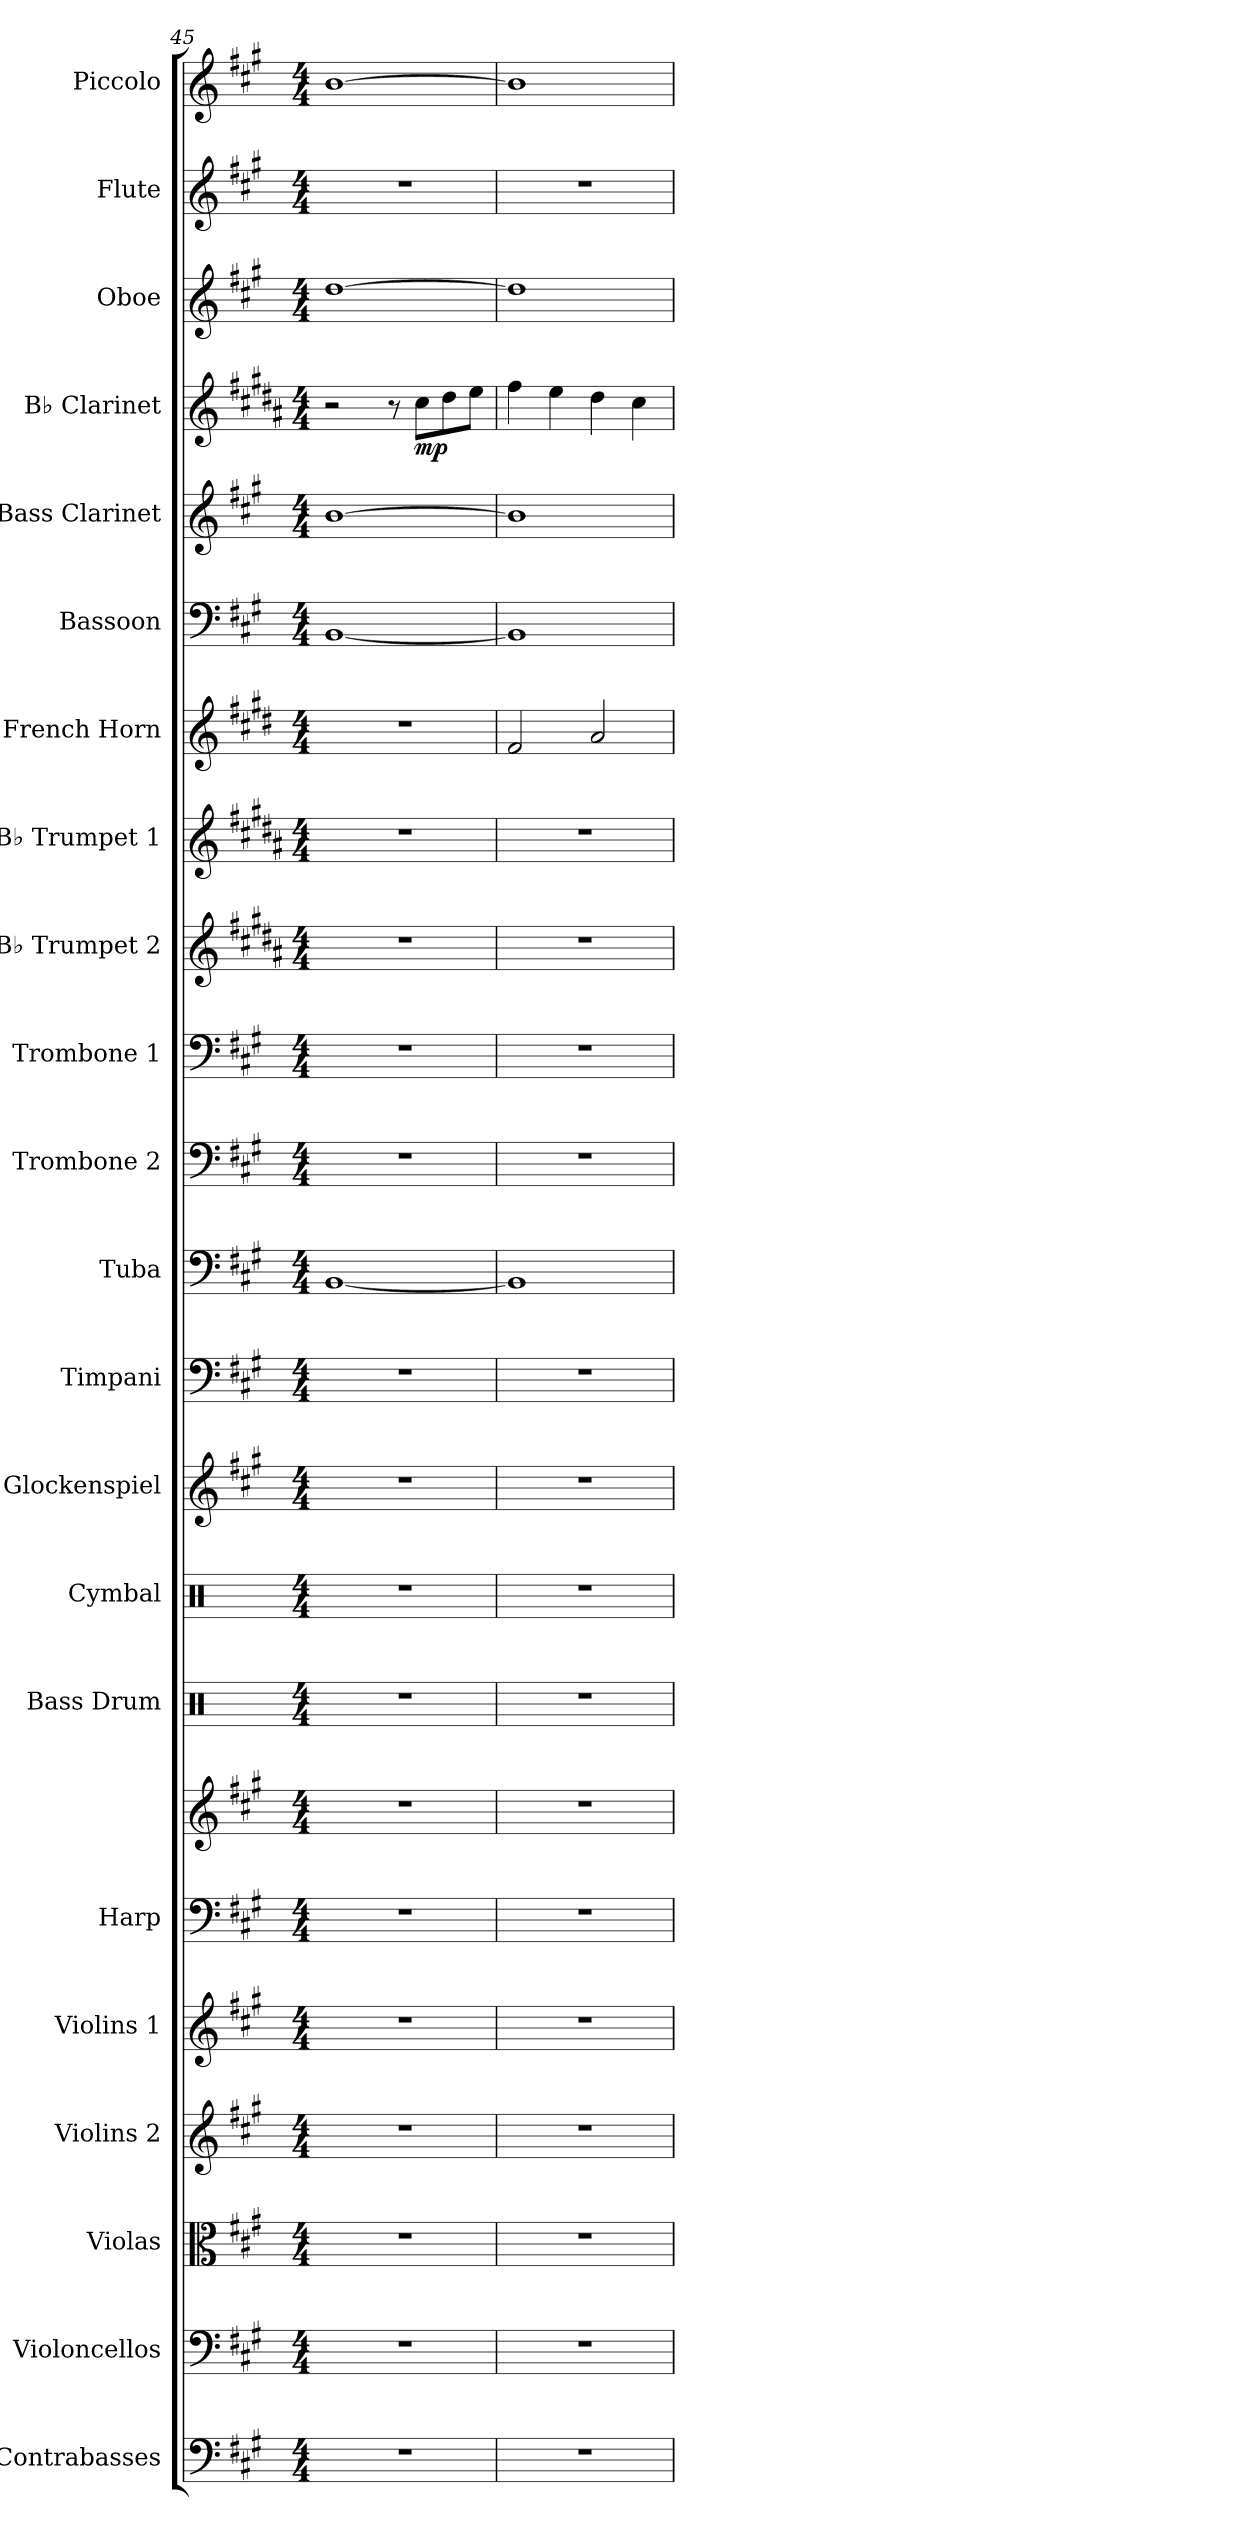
**kern	**kern	**kern	**kern	**kern	**kern	**kern	**kern	**kern	**kern	**kern	**kern	**kern	**kern	**kern	**kern	**kern	**kern	**kern	**kern	**dynam	**kern	**kern	**kern
*part22	*part21	*part20	*part19	*part18	*part17	*part17	*part16	*part15	*part14	*part13	*part12	*part11	*part10	*part9	*part8	*part7	*part6	*part5	*part4	*part4	*part3	*part2	*part1
*staff23	*staff22	*staff21	*staff20	*staff19	*staff18	*staff17	*staff16	*staff15	*staff14	*staff13	*staff12	*staff11	*staff10	*staff9	*staff8	*staff7	*staff6	*staff5	*staff4	*staff4	*staff3	*staff2	*staff1
*I"Contrabasses	*I"Violoncellos	*I"Violas	*I"Violins 2	*I"Violins 1	*I"Harp	*	*I"Bass Drum	*I"Cymbal	*I"Glockenspiel	*I"Timpani	*I"Tuba	*I"Trombone 2	*I"Trombone 1	*I"B♭ Trumpet 2	*I"B♭ Trumpet 1	*I"French Horn	*I"Bassoon	*I"Bass Clarinet	*I"B♭ Clarinet	*	*I"Oboe	*I"Flute	*I"Piccolo
*I'Cbs.	*I'Vcs.	*I'Vlas.	*I'Vlns. 2	*I'Vlns. 1	*I'Hrp.	*	*I'B. Dr.	*I'Cym.	*I'Glock.	*I'Timp.	*I'Tba.	*I'Tbn. 2	*I'Tbn. 1	*I'B♭ Tpt. 2	*I'B♭ Tpt. 1	*I'F Hn.	*I'Bsn.	*I'B. Cl.	*I'B♭ Cl.	*	*I'Ob.	*I'Fl.	*I'Picc.
*clefF4	*clefF4	*clefC3	*clefG2	*clefG2	*clefF4	*clefG2	*clefX	*clefX	*clefG2	*clefF4	*clefF4	*clefF4	*clefF4	*clefG2	*clefG2	*clefG2	*clefF4	*clefG2	*clefG2	*	*clefG2	*clefG2	*clefG2
*ITrd7c12	*	*	*	*	*	*	*	*	*ITrd-14c-24	*	*	*	*	*ITrd1c2	*ITrd1c2	*ITrd4c7	*	*ITrd8c14	*ITrd1c2	*	*	*	*ITrd-7c-12
*k[f#c#g#]	*k[f#c#g#]	*k[f#c#g#]	*k[f#c#g#]	*k[f#c#g#]	*k[f#c#g#]	*k[f#c#g#]	*k[]	*k[]	*k[f#c#g#]	*k[f#c#g#]	*k[f#c#g#]	*k[f#c#g#]	*k[f#c#g#]	*k[f#c#g#]	*k[f#c#g#]	*k[f#c#g#]	*k[f#c#g#]	*k[f#c#g#]	*k[f#c#g#]	*	*k[f#c#g#]	*k[f#c#g#]	*k[f#c#g#]
*M4/4	*M4/4	*M4/4	*M4/4	*M4/4	*M4/4	*M4/4	*M4/4	*M4/4	*M4/4	*M4/4	*M4/4	*M4/4	*M4/4	*M4/4	*M4/4	*M4/4	*M4/4	*M4/4	*M4/4	*	*M4/4	*M4/4	*M4/4
=45	=45	=45	=45	=45	=45	=45	=45	=45	=45	=45	=45	=45	=45	=45	=45	=45	=45	=45	=45	=45	=45	=45	=45
1r	1r	1r	1r	1r	1r	1r	1r	1r	1r	1r	[1BB	1r	1r	1r	1r	1r	[1BB	[1B	2r	.	[1dd	1r	[1bb
.	.	.	.	.	.	.	.	.	.	.	.	.	.	.	.	.	.	.	8r	.	.	.	.
!	!	!	!	!	!	!	!	!	!	!	!	!	!	!	!	!	!	!	!	!LO:DY:b	!	!	!
.	.	.	.	.	.	.	.	.	.	.	.	.	.	.	.	.	.	.	8b\L	mp	.	.	.
.	.	.	.	.	.	.	.	.	.	.	.	.	.	.	.	.	.	.	8cc#\	.	.	.	.
.	.	.	.	.	.	.	.	.	.	.	.	.	.	.	.	.	.	.	8dd\J	.	.	.	.
=46	=46	=46	=46	=46	=46	=46	=46	=46	=46	=46	=46	=46	=46	=46	=46	=46	=46	=46	=46	=46	=46	=46	=46
1r	1r	1r	1r	1r	1r	1r	1r	1r	1r	1r	1BB]	1r	1r	1r	1r	2B/	1BB]	1B]	4ee\	.	1dd]	1r	1bb]
.	.	.	.	.	.	.	.	.	.	.	.	.	.	.	.	.	.	.	4dd\	.	.	.	.
.	.	.	.	.	.	.	.	.	.	.	.	.	.	.	.	2d/	.	.	4cc#\	.	.	.	.
.	.	.	.	.	.	.	.	.	.	.	.	.	.	.	.	.	.	.	4b\	.	.	.	.
=	=	=	=	=	=	=	=	=	=	=	=	=	=	=	=	=	=	=	=	=	=	=	=
*-	*-	*-	*-	*-	*-	*-	*-	*-	*-	*-	*-	*-	*-	*-	*-	*-	*-	*-	*-	*-	*-	*-	*-
